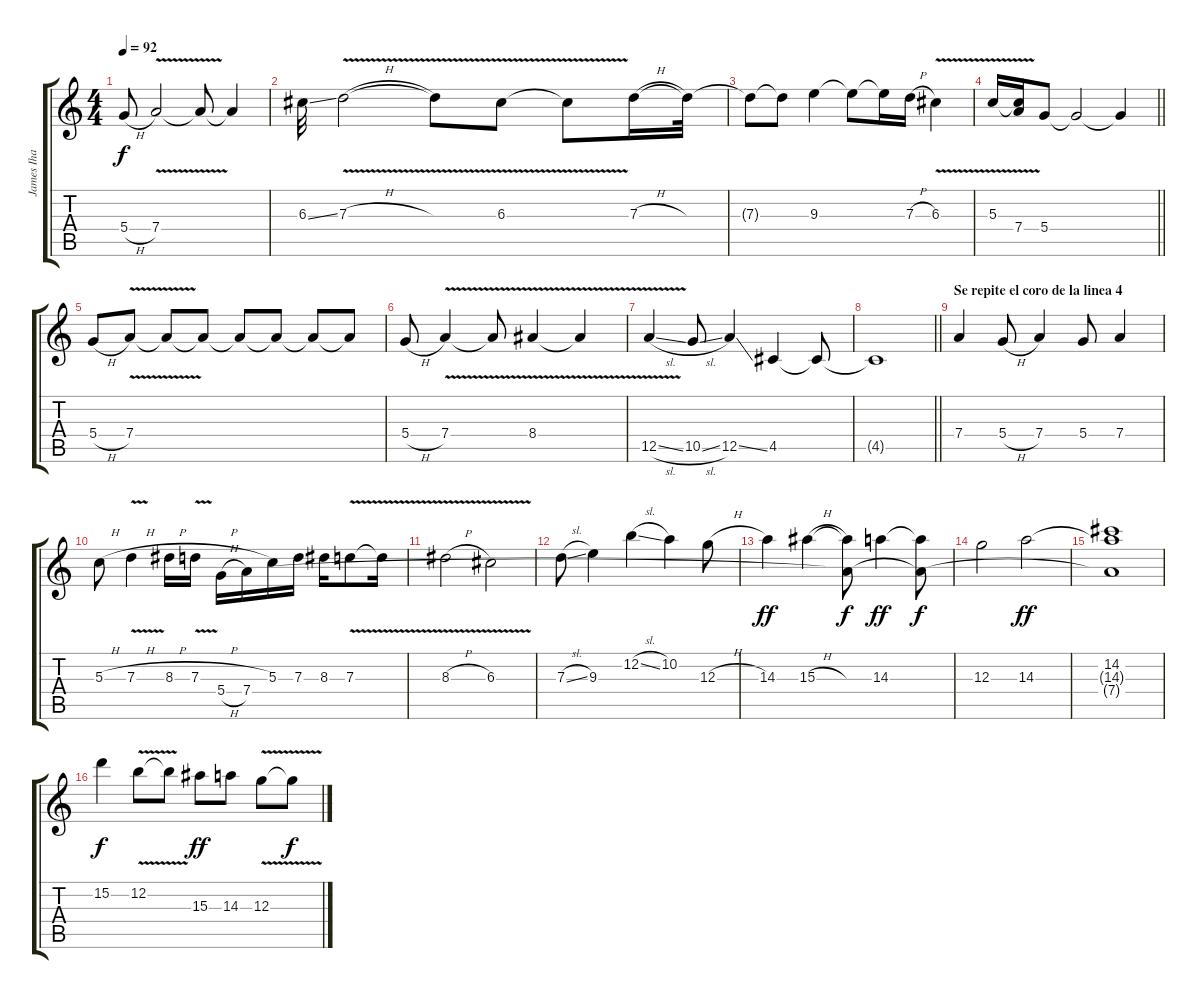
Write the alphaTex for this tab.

\track ("James Iha" "James Iha") {instrument electricguitarclean}
\staff {score tabs}
\tuning (E4 B3 G3 D3 A2 D2) {hide}
\ts (4 4)
\tempo 92
\clef g2
\ks c
5.4{h}.8{dy f} 7.4{v}.2 7.4{t}.8 7.4{t}.4 |
6.3{ss}.32 7.3{v h}.2 7.3{t}.8 6.3{v}.8 6.3{t}.8 7.3{h}.16 7.3{t}.32 |
7.3{t}.8 7.3{t}.8 9.3.4 9.3{t}.8 9.3{t}.16 7.3{h}.16 6.3{v}.4 |
\barLineRight lightlight
5.3{v}.16 (5.3{t} 7.4).16 5.4.8 5.4{t}.2 5.4{t}.4 |
5.4{h}.8 7.4{v}.8 7.4{t}.8 7.4{t}.8 7.4{t}.8 7.4{t}.8 7.4{t}.8 7.4{t}.8 |
5.4{h}.8 7.4{v}.4 7.4{t}.8 8.4{v}.4 8.4{t}.4 |
12.5{v sl}.4 10.5{sl}.8 12.5{ss}.4 4.5.4 4.5{t}.8 |
\barLineRight lightlight
4.5{t}.1 |
\section ("" "Se repite el coro de la linea 4")
7.4.4 5.4{h}.8 7.4.4 5.4.8 7.4.4 |
5.3{h}.8 7.3{v h}.4 8.3{h}.16 7.3{v h}.16 5.4{h}.16 7.4.16 5.3.16 7.3.16 8.3.16 7.3{v}.8 7.3{t}.16 |
8.3{v h}.2 6.3{v}.2 |
7.3{sl}.8 9.3.4 12.2{sl}.4 10.2.4 12.3{h}.8 |
14.3.4{dy ff} 15.3{h}.4 (15.3{t} 7.4{t}).8{dy f} 14.3.4{dy ff} (14.3{t} 7.4{t}).8{dy f} |
12.3.2 14.3.2{dy ff} |
(14.2 14.3{t} 7.4{t}).1 |
15.2.4{dy f} 12.2{v}.8 12.2{t}.8 15.3.8{dy ff} 14.3.8 12.3{v}.8 12.3{t}.8{dy f}
